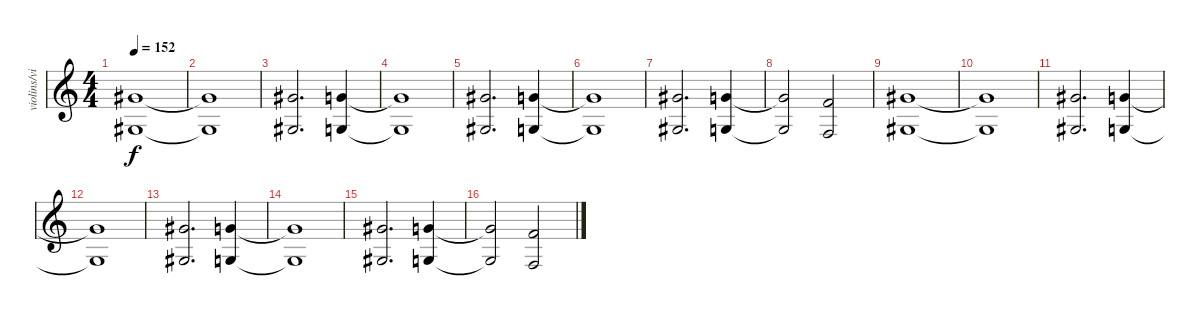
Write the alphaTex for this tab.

\track ("violins/violas" "violins/vi") {instrument stringensemble1}
\staff {score}
\tuning (E4 B3 G3 D3 A2 E2) {hide}
\ts (4 4)
\tempo 152
\clef g2
\ks c
(4.1 1.3).1{dy f} |
(4.1{t} 1.3{t}).1 |
(4.1 1.3).2{d} (3.1 0.3).4 |
(3.1{t} 0.3{t}).1 |
(4.1 1.3).2{d} (3.1 0.3).4 |
(3.1{t} 0.3{t}).1 |
(4.1 1.3).2{d} (3.1 0.3).4 |
(3.1{t} 0.3{t}).2 (1.1 3.4).2 |
(4.1 1.3).1 |
(4.1{t} 1.3{t}).1 |
(4.1 1.3).2{d volume 10} (3.1 0.3).4 |
(3.1{t} 0.3{t}).1 |
(4.1 1.3).2{d} (3.1 0.3).4 |
(3.1{t} 0.3{t}).1 |
(4.1 1.3).2{d} (3.1 0.3).4 |
(3.1{t} 0.3{t}).2 (1.1 3.4).2
